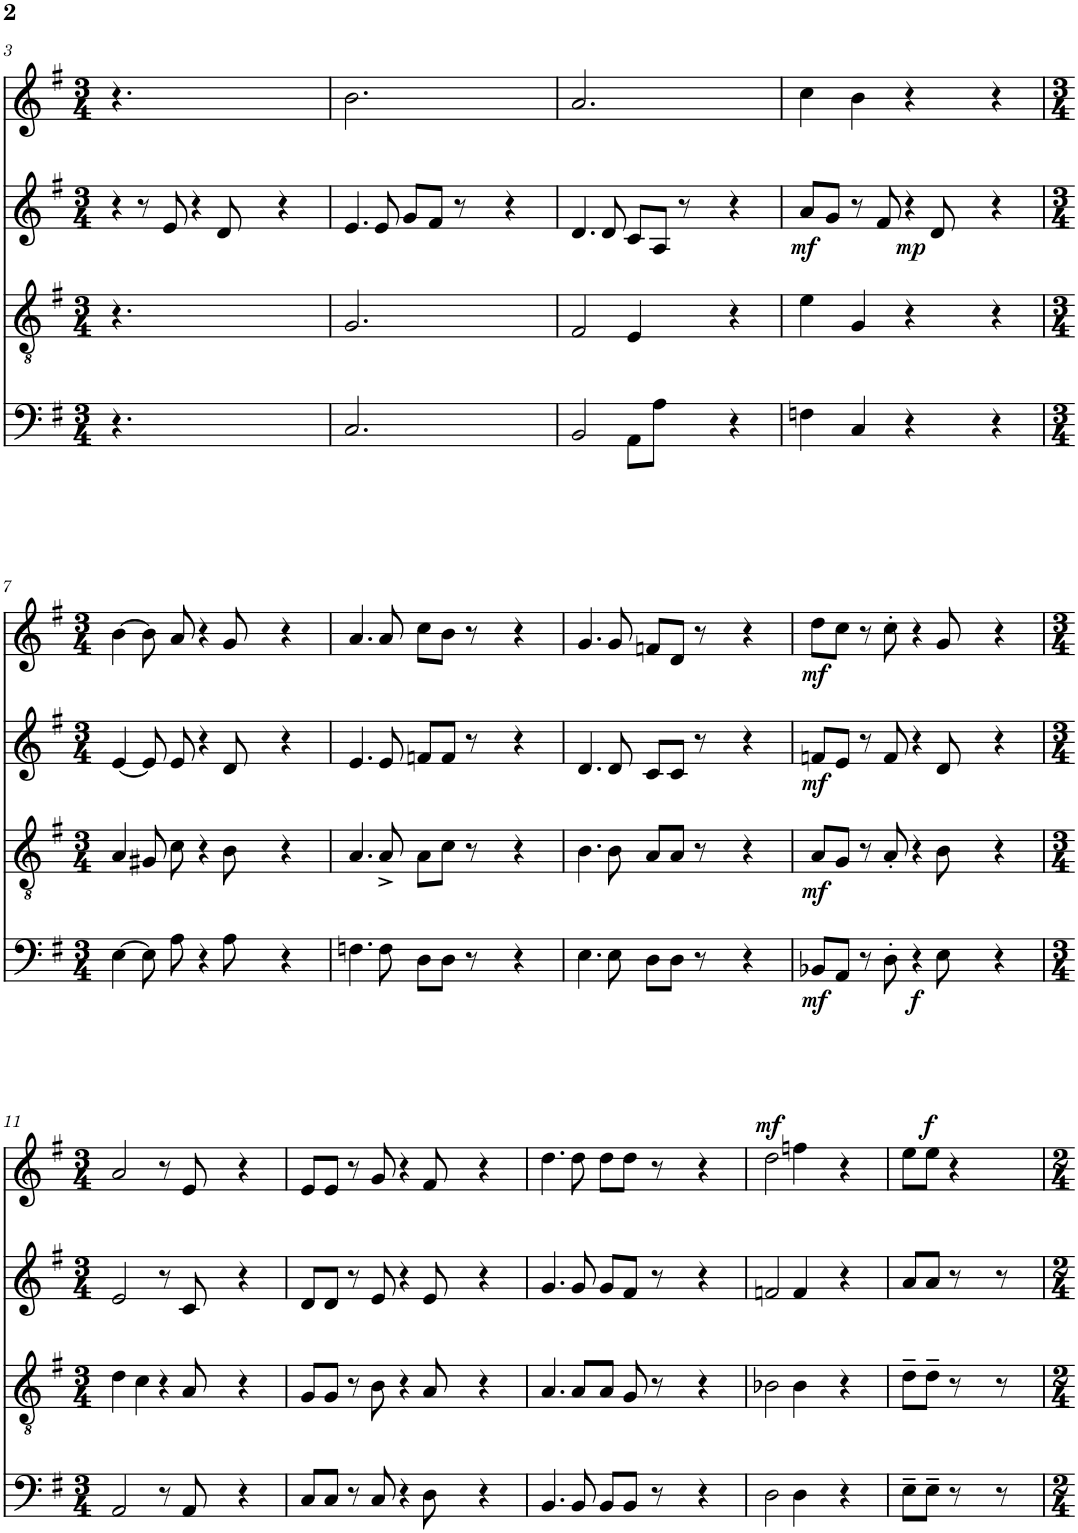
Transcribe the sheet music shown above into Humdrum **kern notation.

**kern	**dynam	**kern	**dynam	**kern	**dynam	**kern	**dynam
*part4	*part4	*part3	*part3	*part2	*part2	*part1	*part1
*staff4	*staff4	*staff3	*staff3	*staff2	*staff2	*staff1	*staff1
*I"Voice	*	*I"Voice	*	*I"Voice	*	*I"Voice	*
*I'V	*	*I'V	*	*I'V	*	*I'V	*
!!LO:PB:g=z
*clefF4	*	*clefGv2	*	*clefG2	*	*clefG2	*
*k[f#]	*	*k[f#]	*	*k[f#]	*	*k[f#]	*
*M3/4	*	*M3/4	*	*M3/4	*	*M3/4	*
=3	=3	=3	=3	=3	=3	=3	=3
4.r	.	4.r	.	4r	.	4.r	.
.	.	.	.	8r	.	.	.
4.ryy	.	4.ryy	.	8e/	.	4.ryy	.
.	.	.	.	4r	.	.	.
2ryy	.	2ryy	.	8d/	.	2ryy	.
.	.	.	.	4ryy	.	.	.
.	.	.	.	4r	.	.	.
8.ryy	.	8.ryy	.	.	.	8.ryy	.
.	.	.	.	16ryy	.	.	.
=4	=4	=4	=4	=4	=4	=4	=4
2.C/	.	2.G/	.	4.e/	.	2.b\	.
.	.	.	.	8e/	.	.	.
.	.	.	.	8g/L	.	.	.
.	.	.	.	8f#/J	.	.	.
2ryy	.	2ryy	.	8r	.	2ryy	.
.	.	.	.	4ryy	.	.	.
.	.	.	.	4r	.	.	.
8.ryy	.	8.ryy	.	.	.	8.ryy	.
.	.	.	.	16ryy	.	.	.
=5	=5	=5	=5	=5	=5	=5	=5
2BB/	.	2F#/	.	4.d/	.	2.a/	.
.	.	.	.	8d/	.	.	.
8AA\L	.	4E/	.	8c/L	.	.	.
8A\J	.	.	.	8A/J	.	.	.
4ryy	.	4r	.	8r	.	2ryy	.
.	.	.	.	4ryy	.	.	.
4r	.	4..ryy	.	.	.	.	.
.	.	.	.	4r	.	.	.
16ryy	.	.	.	.	.	8.ryy	.
8ryy	.	.	.	.	.	.	.
.	.	.	.	16ryy	.	.	.
=6	=6	=6	=6	=6	=6	=6	=6
!	!	!	!	!	!LO:DY:b	!	!
4Fn\	.	4e\	.	8a/L	mf	4cc\	.
.	.	.	.	8g/J	.	.	.
!	!	!	!	!	!LO:DY:b	!	!
4C/	.	4G/	.	8r	mp	4b\	.
.	.	.	.	8f#/	.	.	.
4r	.	4r	.	4r	.	4r	.
4r	.	4r	.	8d/	.	4r	.
.	.	.	.	4ryy	.	.	.
4..ryy	.	4..ryy	.	.	.	4..ryy	.
.	.	.	.	4r	.	.	.
.	.	.	.	16ryy	.	.	.
!!LO:LB:g=z
=7	=7	=7	=7	=7	=7	=7	=7
*M3/4	*	*M3/4	*	*M3/4	*	*M3/4	*
[>4E\	.	4A/	.	[<4e/	.	[>4b\	.
8E\]	.	8G#X/	.	8e/]	.	8b\]	.
8A\	.	8c\	.	8e/	.	8a/	.
4r	.	4r	.	4r	.	4r	.
8A\	.	8B\	.	8d/	.	8g/	.
4ryy	.	4ryy	.	4ryy	.	4ryy	.
4r	.	4r	.	4r	.	4r	.
16ryy	.	16ryy	.	16ryy	.	16ryy	.
=8	=8	=8	=8	=8	=8	=8	=8
4.Fn\	.	4.A/	.	4.e/	.	4.a/	.
8F\	.	8A^/	.	8e/	.	8a/	.
8D\L	.	8A\L	.	8fn/L	.	8cc\L	.
8D\J	.	8c\J	.	8f/J	.	8b\J	.
8r	.	8r	.	8r	.	8r	.
4ryy	.	4ryy	.	4ryy	.	4ryy	.
4r	.	4r	.	4r	.	4r	.
16ryy	.	16ryy	.	16ryy	.	16ryy	.
=9	=9	=9	=9	=9	=9	=9	=9
4.E\	.	4.B\	.	4.d/	.	4.g/	.
8E\	.	8B\	.	8d/	.	8g/	.
8D\L	.	8A/L	.	8c/L	.	8fn/L	.
8D\J	.	8A/J	.	8c/J	.	8d/J	.
8r	.	8r	.	8r	.	8r	.
4ryy	.	4ryy	.	4ryy	.	4ryy	.
4r	.	4r	.	4r	.	4r	.
16ryy	.	16ryy	.	16ryy	.	16ryy	.
=10	=10	=10	=10	=10	=10	=10	=10
!	!LO:DY:b	!	!LO:DY:b	!	!LO:DY:b	!	!LO:DY:b
8BB-X/L	mf	8A/L	mf	8fn/L	mf	8dd\L	mf
8AA/J	.	8G/J	.	8e/J	.	8cc\J	.
!	!LO:DY:b	!	!	!	!	!	!
8r	f	8r	.	8r	.	8r	.
8D'\	.	8A'/	.	8f/	.	8cc'\	.
4r	.	4r	.	4r	.	4r	.
8E\	.	8B\	.	8d/	.	8g/	.
4ryy	.	4ryy	.	4ryy	.	4ryy	.
4r	.	4r	.	4r	.	4r	.
16ryy	.	16ryy	.	16ryy	.	16ryy	.
!!LO:LB:g=z
=11	=11	=11	=11	=11	=11	=11	=11
*M3/4	*	*M3/4	*	*M3/4	*	*M3/4	*
2AA/	.	4d\	.	2e/	.	2a/	.
.	.	4c\	.	.	.	.	.
8r	.	4r	.	8r	.	8r	.
8AA/	.	.	.	8c/	.	8e/	.
4ryy	.	8A/	.	4ryy	.	4ryy	.
.	.	4ryy	.	.	.	.	.
4r	.	.	.	4r	.	4r	.
.	.	4r	.	.	.	.	.
16ryy	.	.	.	16ryy	.	16ryy	.
8ryy	.	.	.	8ryy	.	8ryy	.
.	.	16ryy	.	.	.	.	.
=12	=12	=12	=12	=12	=12	=12	=12
8C/L	.	8G/L	.	8d/L	.	8e/L	.
8C/J	.	8G/J	.	8d/J	.	8e/J	.
8r	.	8r	.	8r	.	8r	.
8C/	.	8B\	.	8e/	.	8g/	.
4r	.	4r	.	4r	.	4r	.
8D\	.	8A/	.	8e/	.	8f#/	.
4ryy	.	4ryy	.	4ryy	.	4ryy	.
4r	.	4r	.	4r	.	4r	.
16ryy	.	16ryy	.	16ryy	.	16ryy	.
=13	=13	=13	=13	=13	=13	=13	=13
4.BB/	.	4.A/	.	4.g/	.	4.dd\	.
8BB/	.	8A/L	.	8g/	.	8dd\	.
8BB/L	.	8A/J	.	8g/L	.	8dd\L	.
8BB/J	.	8G/	.	8f#/J	.	8dd\J	.
8r	.	8r	.	8r	.	8r	.
4ryy	.	4ryy	.	4ryy	.	4ryy	.
4r	.	4r	.	4r	.	4r	.
16ryy	.	16ryy	.	16ryy	.	16ryy	.
=14	=14	=14	=14	=14	=14	=14	=14
!	!	!	!	!	!	!	!LO:DY:a
2D\	.	2B-X\	.	2fn/	.	2dd\	mf
4D\	.	4B-\	.	4f/	.	4ffn\	.
4r	.	4r	.	4r	.	4r	.
=15	=15	=15	=15	=15	=15	=15	=15
*	*	*	*	*	*	*^	*
8E~\L	.	8d~\L	.	8a/L	.	8ee\L	16ryy	.
!	!	!	!	!	!	!	!	!LO:DY:a
.	.	.	.	.	.	.	2ryy	f
8E~\J	.	8d~\J	.	8a/J	.	8ee\J	.	.
8r	.	8r	.	8r	.	4r	.	.
8r	.	8r	.	8r	.	.	.	.
8ryy	.	8ryy	.	8ryy	.	8ryy	.	.
.	.	.	.	.	.	.	16ryy	.
*	*	*	*	*	*	*v	*v	*
=	=	=	=	=	=	=	=
*-	*-	*-	*-	*-	*-	*-	*-
